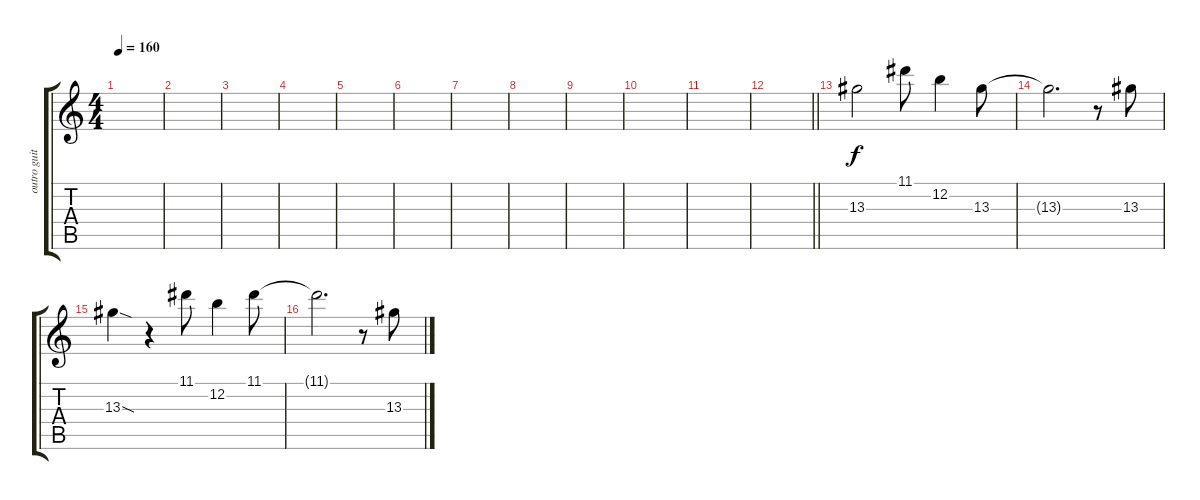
\track ("outro guitar" "outro guit") {instrument electricguitarclean}
\staff {score tabs}
\tuning (E4 B3 G3 D3 A2 E2) {hide}
\ts (4 4)
\tempo 160
\clef g2
\ks c
|
|
|
|
|
|
|
|
|
|
|
\barLineRight lightlight
|
13.3.2 11.1.8 12.2.4 13.3.8 |
13.3{t}.2{d} r.8 13.3.8 |
13.3{sod}.4 r.4 11.1.8 12.2.4 11.1.8 |
11.1{t}.2{d} r.8 13.3.8
